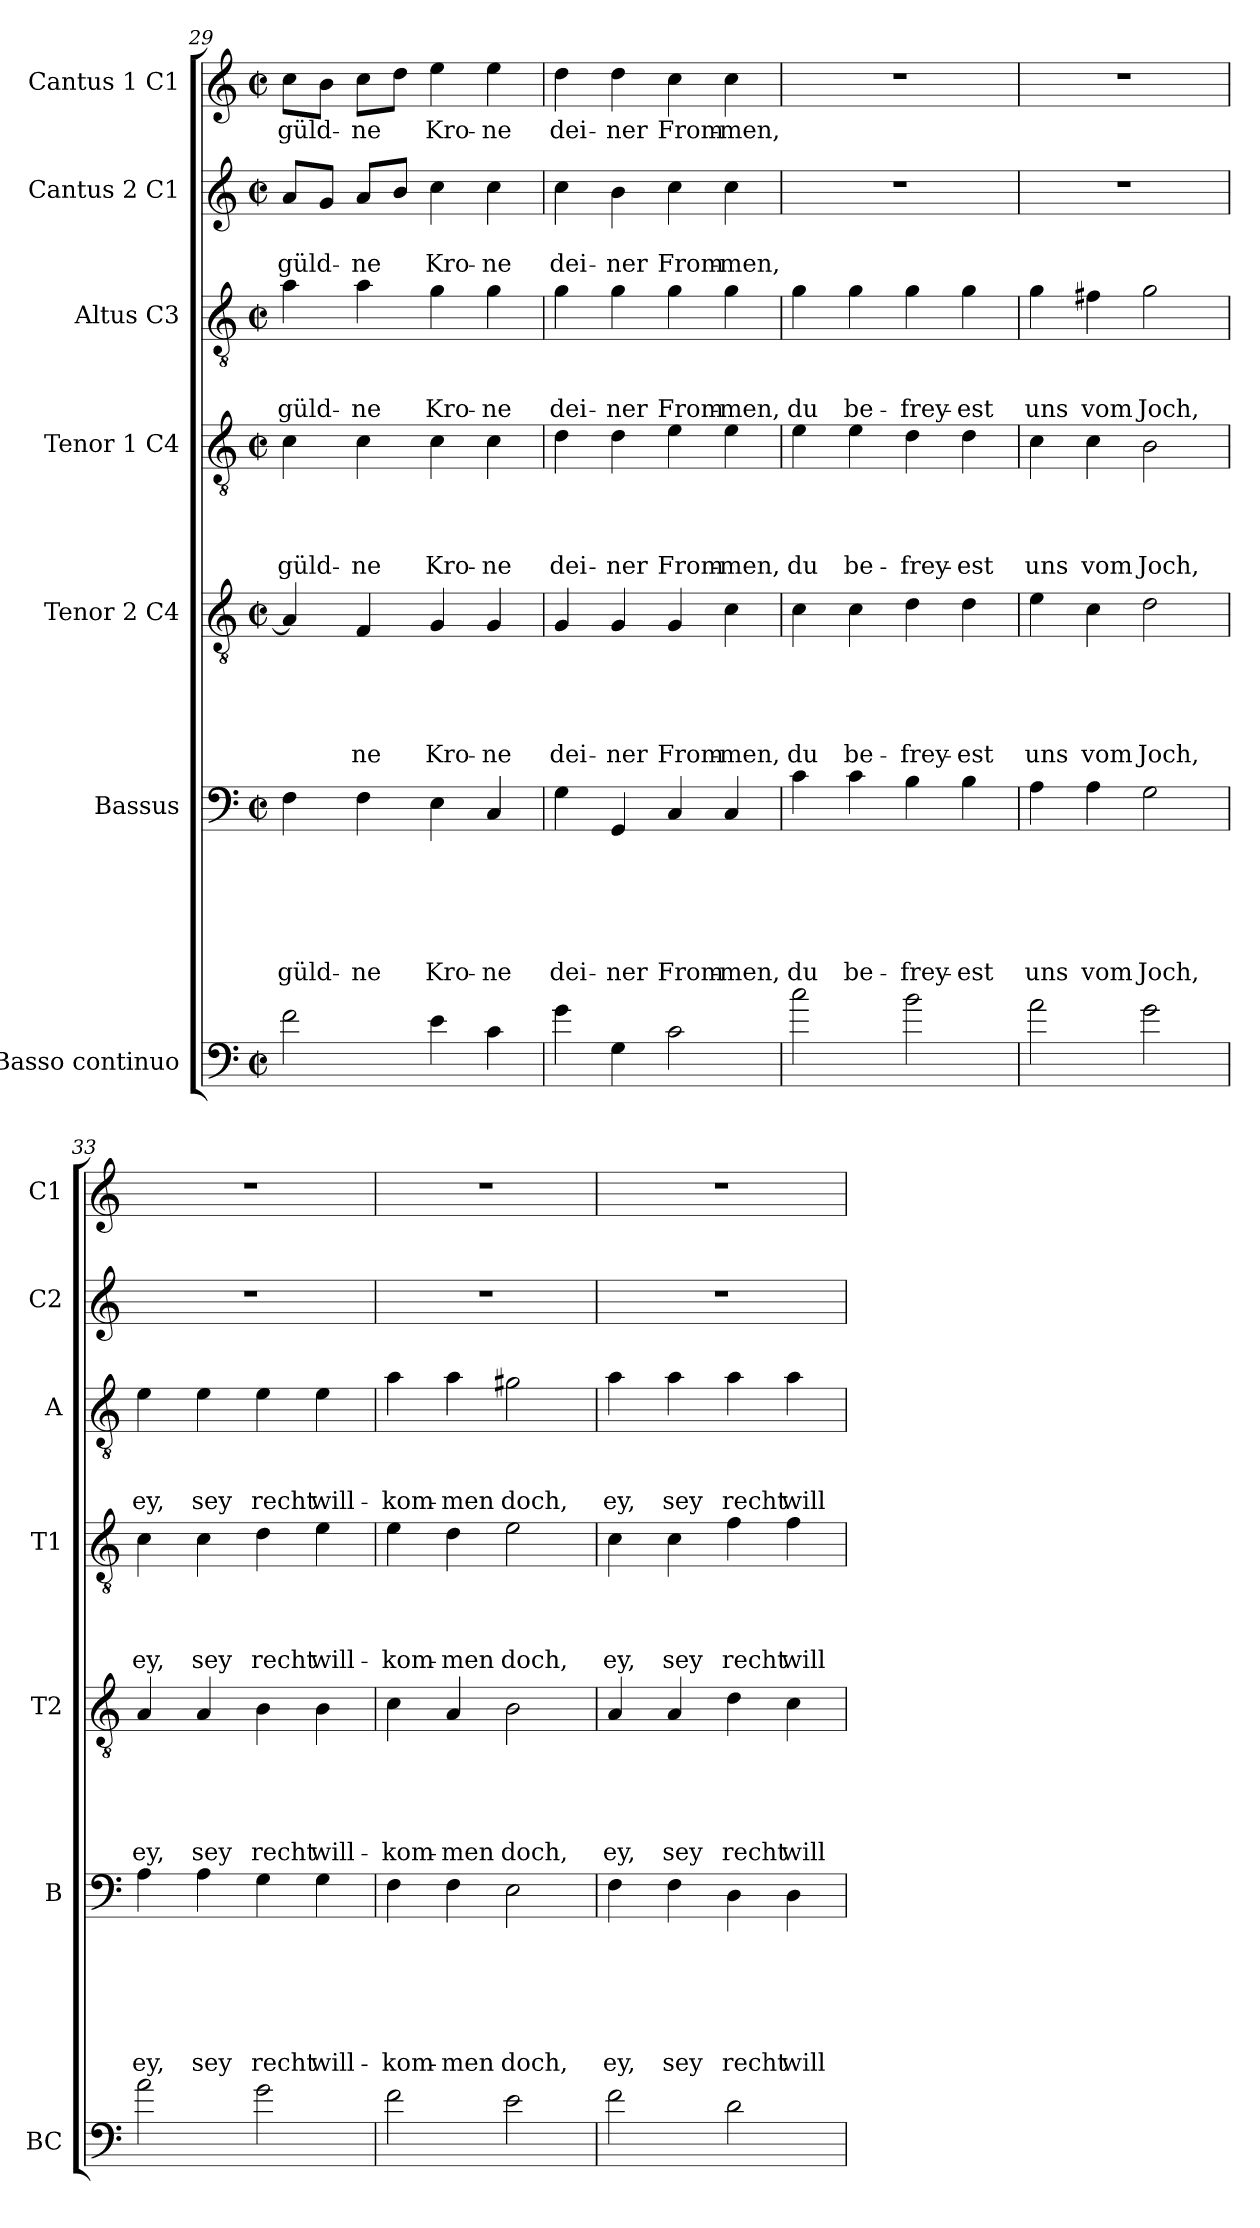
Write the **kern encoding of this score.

**kern	**kern	**text	**text	**text	**text	**text	**text	**kern	**text	**text	**text	**text	**text	**kern	**text	**text	**text	**text	**kern	**text	**text	**text	**kern	**text	**text	**kern	**text
*part7	*part6	*part6	*part6	*part6	*part6	*part6	*part6	*part5	*part5	*part5	*part5	*part5	*part5	*part4	*part4	*part4	*part4	*part4	*part3	*part3	*part3	*part3	*part2	*part2	*part2	*part1	*part1
*staff7	*staff6	*staff6	*staff6	*staff6	*staff6	*staff6	*staff6	*staff5	*staff5	*staff5	*staff5	*staff5	*staff5	*staff4	*staff4	*staff4	*staff4	*staff4	*staff3	*staff3	*staff3	*staff3	*staff2	*staff2	*staff2	*staff1	*staff1
*I"Basso continuo	*I"Bassus	*	*	*	*	*	*	*I"Tenor 2 C4	*	*	*	*	*	*I"Tenor 1 C4	*	*	*	*	*I"Altus C3	*	*	*	*I"Cantus 2 C1	*	*	*I"Cantus 1 C1	*
*I'BC	*I'B	*	*	*	*	*	*	*I'T2	*	*	*	*	*	*I'T1	*	*	*	*	*I'A	*	*	*	*I'C2	*	*	*I'C1	*
!!LO:LB:g=z
*clefF4	*clefF4	*	*	*	*	*	*	*clefGv2	*	*	*	*	*	*clefGv2	*	*	*	*	*clefGv2	*	*	*	*clefG2	*	*	*clefG2	*
*ITrd7c12	*	*	*	*	*	*	*	*	*	*	*	*	*	*	*	*	*	*	*	*	*	*	*	*	*	*	*
*k[]	*k[]	*	*	*	*	*	*	*k[]	*	*	*	*	*	*k[]	*	*	*	*	*k[]	*	*	*	*k[]	*	*	*k[]	*
*C:	*C:	*	*	*	*	*	*	*C:	*	*	*	*	*	*C:	*	*	*	*	*C:	*	*	*	*C:	*	*	*C:	*
*M2/2	*M2/2	*	*	*	*	*	*	*M2/2	*	*	*	*	*	*M2/2	*	*	*	*	*M2/2	*	*	*	*M2/2	*	*	*M2/2	*
*met(c|)	*met(c|)	*	*	*	*	*	*	*met(c|)	*	*	*	*	*	*met(c|)	*	*	*	*	*met(c|)	*	*	*	*met(c|)	*	*	*met(c|)	*
=29	=29	=29	=29	=29	=29	=29	=29	=29	=29	=29	=29	=29	=29	=29	=29	=29	=29	=29	=29	=29	=29	=29	=29	=29	=29	=29	=29
!	!	!	!	!	!	!	!LO:LY:b	!	!	!	!	!	!	!	!	!	!	!LO:LY:b	!	!	!	!LO:LY:b	!	!	!LO:LY:b	!	!LO:LY:b
2F\	4F\	.	.	.	.	.	güld-	4A/]	.	.	.	.	.	4c\	.	.	.	güld-	4a\	.	.	güld-	8a/L	.	güld-	8cc\L	güld-
.	.	.	.	.	.	.	.	.	.	.	.	.	.	.	.	.	.	.	.	.	.	.	8g/J	.	.	8b\J	.
!	!	!	!	!	!	!	!LO:LY:b:rj	!	!	!	!	!	!LO:LY:b	!	!	!	!	!LO:LY:b:rj	!	!	!	!LO:LY:b	!	!	!LO:LY:b	!	!LO:LY:b
.	4F\	.	.	.	.	.	-ne	4F/	.	.	.	.	-ne	4c\	.	.	.	-ne	4a\	.	.	-ne	8a/L	.	-ne	8cc\L	-ne
.	.	.	.	.	.	.	.	.	.	.	.	.	.	.	.	.	.	.	.	.	.	.	8b/J	.	.	8dd\J	.
!	!	!	!	!	!	!	!LO:LY:b	!	!	!	!	!	!LO:LY:b	!	!	!	!	!LO:LY:b	!	!	!	!LO:LY:b	!	!	!LO:LY:b	!	!LO:LY:b
4E>\	4E\	.	.	.	.	.	Kro-	4G/	.	.	.	.	Kro-	4c\	.	.	.	Kro-	4g\	.	.	Kro-	4cc\	.	Kro-	4ee\	Kro-
!	!	!	!	!	!	!	!LO:LY:b:rj	!	!	!	!	!	!LO:LY:b:rj	!	!	!	!	!LO:LY:b:rj	!	!	!	!LO:LY:b:rj	!	!	!LO:LY:b:rj	!	!LO:LY:b:rj
4C\	4C/	.	.	.	.	.	-ne	4G/	.	.	.	.	-ne	4c\	.	.	.	-ne	4g\	.	.	-ne	4cc\	.	-ne	4ee\	-ne
=30	=30	=30	=30	=30	=30	=30	=30	=30	=30	=30	=30	=30	=30	=30	=30	=30	=30	=30	=30	=30	=30	=30	=30	=30	=30	=30	=30
!	!	!	!	!	!	!	!LO:LY:b	!	!	!	!	!	!LO:LY:b	!	!	!	!	!LO:LY:b	!	!	!	!LO:LY:b	!	!	!LO:LY:b	!	!LO:LY:b
4G\	4G\	.	.	.	.	.	dei-	4G/	.	.	.	.	dei-	4d\	.	.	.	dei-	4g\	.	.	dei-	4cc\	.	dei-	4dd\	dei-
!	!	!	!	!	!	!	!LO:LY:b:rj	!	!	!	!	!	!LO:LY:b:rj	!	!	!	!	!LO:LY:b:rj	!	!	!	!LO:LY:b:rj	!	!	!LO:LY:b:rj	!	!LO:LY:b:rj
4GG\	4GG/	.	.	.	.	.	-ner	4G/	.	.	.	.	-ner	4d\	.	.	.	-ner	4g\	.	.	-ner	4b\	.	-ner	4dd\	-ner
!	!	!	!	!	!	!	!LO:LY:b	!	!	!	!	!	!LO:LY:b	!	!	!	!	!LO:LY:b	!	!	!	!LO:LY:b	!	!	!LO:LY:b	!	!LO:LY:b
2C\	4C/	.	.	.	.	.	From-	4G/	.	.	.	.	From-	4e\	.	.	.	From-	4g\	.	.	From-	4cc\	.	From-	4cc\	From-
!	!	!	!	!	!	!	!LO:LY:b:rj	!	!	!	!	!	!LO:LY:b:rj	!	!	!	!	!LO:LY:b:rj	!	!	!	!LO:LY:b:rj	!	!	!LO:LY:b:rj	!	!LO:LY:b:rj
.	4C/	.	.	.	.	.	-men,	4c\	.	.	.	.	-men,	4e\	.	.	.	-men,	4g\	.	.	-men,	4cc\	.	-men,	4cc\	-men,
=31	=31	=31	=31	=31	=31	=31	=31	=31	=31	=31	=31	=31	=31	=31	=31	=31	=31	=31	=31	=31	=31	=31	=31	=31	=31	=31	=31
!	!	!	!	!	!	!	!LO:LY:b	!	!	!	!	!	!LO:LY:b	!	!	!	!	!LO:LY:b	!	!	!	!LO:LY:b	!	!	!	!	!
2c\	4c\	.	.	.	.	.	du	4c\	.	.	.	.	du	4e\	.	.	.	du	4g\	.	.	du	1r	.	.	1r	.
!	!	!	!	!	!	!	!LO:LY:b	!	!	!	!	!	!LO:LY:b	!	!	!	!	!LO:LY:b	!	!	!	!LO:LY:b	!	!	!	!	!
.	4c\	.	.	.	.	.	be-	4c\	.	.	.	.	be-	4e\	.	.	.	be-	4g\	.	.	be-	.	.	.	.	.
!	!	!	!	!	!	!	!LO:LY:b	!	!	!	!	!	!LO:LY:b	!	!	!	!	!LO:LY:b	!	!	!	!LO:LY:b	!	!	!	!	!
2B>\	4B\	.	.	.	.	.	-frey-	4d\	.	.	.	.	-frey-	4d\	.	.	.	-frey-	4g\	.	.	-frey-	.	.	.	.	.
!	!	!	!	!	!	!	!LO:LY:b:rj	!	!	!	!	!	!LO:LY:b:rj	!	!	!	!	!LO:LY:b:rj	!	!	!	!LO:LY:b:rj	!	!	!	!	!
.	4B\	.	.	.	.	.	-est	4d\	.	.	.	.	-est	4d\	.	.	.	-est	4g\	.	.	-est	.	.	.	.	.
=32	=32	=32	=32	=32	=32	=32	=32	=32	=32	=32	=32	=32	=32	=32	=32	=32	=32	=32	=32	=32	=32	=32	=32	=32	=32	=32	=32
!	!	!	!	!	!	!	!LO:LY:b	!	!	!	!	!	!LO:LY:b	!	!	!	!	!LO:LY:b	!	!	!	!LO:LY:b	!	!	!	!	!
2A\	4A\	.	.	.	.	.	uns	4e\	.	.	.	.	uns	4c\	.	.	.	uns	4g\	.	.	uns	1r	.	.	1r	.
!	!	!	!	!	!	!	!LO:LY:b	!	!	!	!	!	!LO:LY:b	!	!	!	!	!LO:LY:b	!	!	!	!LO:LY:b	!	!	!	!	!
.	4A\	.	.	.	.	.	vom	4c\	.	.	.	.	vom	4c\	.	.	.	vom	4f#X\	.	.	vom	.	.	.	.	.
!	!	!	!	!	!	!	!LO:LY:b	!	!	!	!	!	!LO:LY:b	!	!	!	!	!LO:LY:b	!	!	!	!LO:LY:b	!	!	!	!	!
2G\	2G\	.	.	.	.	.	Joch,	2d\	.	.	.	.	Joch,	2B\	.	.	.	Joch,	2g\	.	.	Joch,	.	.	.	.	.
=33	=33	=33	=33	=33	=33	=33	=33	=33	=33	=33	=33	=33	=33	=33	=33	=33	=33	=33	=33	=33	=33	=33	=33	=33	=33	=33	=33
!	!	!	!	!	!	!	!LO:LY:b	!	!	!	!	!	!LO:LY:b	!	!	!	!	!LO:LY:b	!	!	!	!LO:LY:b	!	!	!	!	!
2A\	4A\	.	.	.	.	.	ey,	4A/	.	.	.	.	ey,	4c\	.	.	.	ey,	4e\	.	.	ey,	1r	.	.	1r	.
!	!	!	!	!	!	!	!LO:LY:b	!	!	!	!	!	!LO:LY:b	!	!	!	!	!LO:LY:b	!	!	!	!LO:LY:b	!	!	!	!	!
.	4A\	.	.	.	.	.	sey	4A/	.	.	.	.	sey	4c\	.	.	.	sey	4e\	.	.	sey	.	.	.	.	.
!	!	!	!	!	!	!	!LO:LY:b	!	!	!	!	!	!LO:LY:b	!	!	!	!	!LO:LY:b	!	!	!	!LO:LY:b	!	!	!	!	!
2G>\	4G\	.	.	.	.	.	recht	4B\	.	.	.	.	recht	4d\	.	.	.	recht	4e\	.	.	recht	.	.	.	.	.
!	!	!	!	!	!	!	!LO:LY:b	!	!	!	!	!	!LO:LY:b	!	!	!	!	!LO:LY:b	!	!	!	!LO:LY:b	!	!	!	!	!
.	4G\	.	.	.	.	.	will-	4B\	.	.	.	.	will-	4e\	.	.	.	will-	4e\	.	.	will-	.	.	.	.	.
=34	=34	=34	=34	=34	=34	=34	=34	=34	=34	=34	=34	=34	=34	=34	=34	=34	=34	=34	=34	=34	=34	=34	=34	=34	=34	=34	=34
!	!	!	!	!	!	!	!LO:LY:b	!	!	!	!	!	!LO:LY:b	!	!	!	!	!LO:LY:b	!	!	!	!LO:LY:b	!	!	!	!	!
2F\	4F\	.	.	.	.	.	-kom-	4c\	.	.	.	.	-kom-	4e\	.	.	.	-kom-	4a\	.	.	-kom-	1r	.	.	1r	.
!	!	!	!	!	!	!	!LO:LY:b:rj	!	!	!	!	!	!LO:LY:b:rj	!	!	!	!	!LO:LY:b:rj	!	!	!	!LO:LY:b:rj	!	!	!	!	!
.	4F\	.	.	.	.	.	-men	4A/	.	.	.	.	-men	4d\	.	.	.	-men	4a\	.	.	-men	.	.	.	.	.
!	!	!	!	!	!	!	!LO:LY:b	!	!	!	!	!	!LO:LY:b	!	!	!	!	!LO:LY:b	!	!	!	!LO:LY:b	!	!	!	!	!
2E\	2E\	.	.	.	.	.	doch,	2B\	.	.	.	.	doch,	2e\	.	.	.	doch,	2g#X\	.	.	doch,	.	.	.	.	.
!!LO:PB:g=z
=35	=35	=35	=35	=35	=35	=35	=35	=35	=35	=35	=35	=35	=35	=35	=35	=35	=35	=35	=35	=35	=35	=35	=35	=35	=35	=35	=35
!	!	!	!	!	!	!	!LO:LY:b	!	!	!	!	!	!LO:LY:b	!	!	!	!	!LO:LY:b	!	!	!	!LO:LY:b	!	!	!	!	!
2F\	4F\	.	.	.	.	.	ey,	4A/	.	.	.	.	ey,	4c\	.	.	.	ey,	4a\	.	.	ey,	1r	.	.	1r	.
!	!	!	!	!	!	!	!LO:LY:b	!	!	!	!	!	!LO:LY:b	!	!	!	!	!LO:LY:b	!	!	!	!LO:LY:b	!	!	!	!	!
.	4F\	.	.	.	.	.	sey	4A/	.	.	.	.	sey	4c\	.	.	.	sey	4a\	.	.	sey	.	.	.	.	.
!	!	!	!	!	!	!	!LO:LY:b	!	!	!	!	!	!LO:LY:b	!	!	!	!	!LO:LY:b	!	!	!	!LO:LY:b	!	!	!	!	!
2D\	4D\	.	.	.	.	.	recht	4d\	.	.	.	.	recht	4f\	.	.	.	recht	4a\	.	.	recht	.	.	.	.	.
!	!	!	!	!	!	!	!LO:LY:b	!	!	!	!	!	!LO:LY:b	!	!	!	!	!LO:LY:b	!	!	!	!LO:LY:b	!	!	!	!	!
.	4D\	.	.	.	.	.	will-	4c\	.	.	.	.	will-	4f\	.	.	.	will-	4a\	.	.	will-	.	.	.	.	.
=	=	=	=	=	=	=	=	=	=	=	=	=	=	=	=	=	=	=	=	=	=	=	=	=	=	=	=
*-	*-	*-	*-	*-	*-	*-	*-	*-	*-	*-	*-	*-	*-	*-	*-	*-	*-	*-	*-	*-	*-	*-	*-	*-	*-	*-	*-
